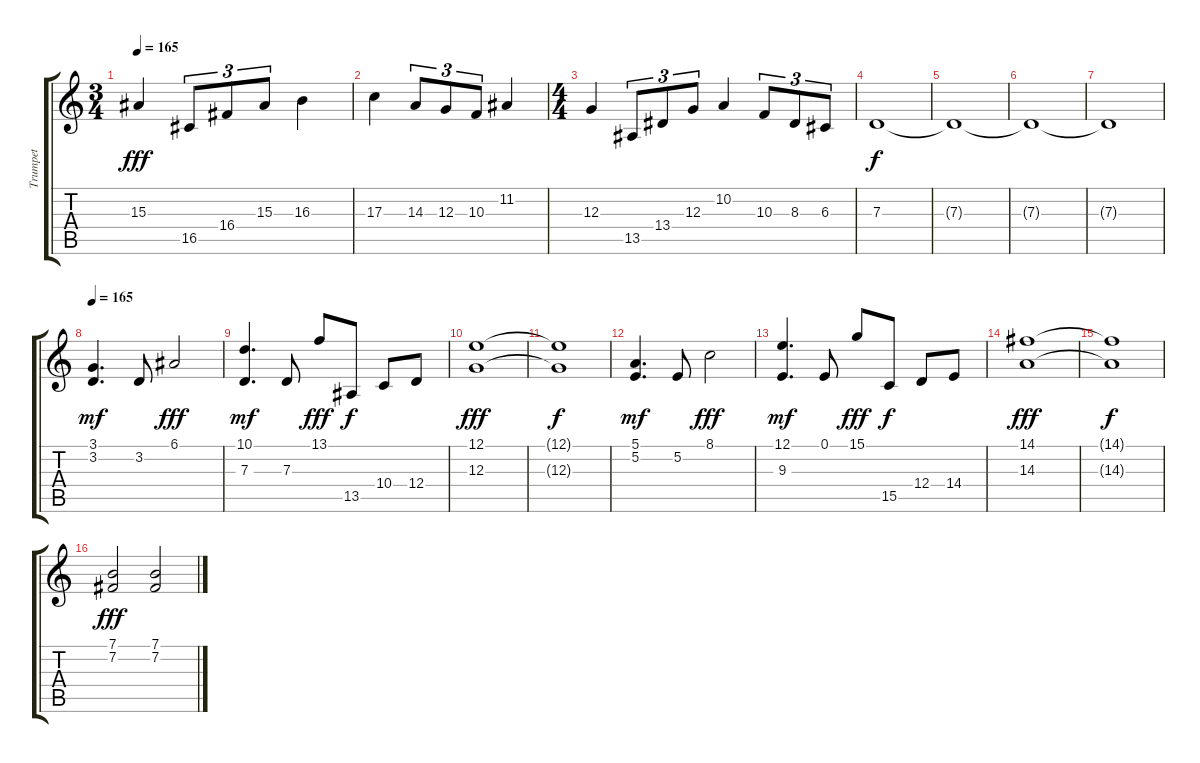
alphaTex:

\track ("Trumpet" "Trumpet") {instrument trumpet}
\staff {score tabs}
\tuning (E4 B3 G3 D3 A2 E2) {hide}
\ts (3 4)
\tempo 165
\clef g2
\ks c
15.3.4{dy fff} 16.5.8{tu (3 2)} 16.4.8{tu (3 2)} 15.3.8{tu (3 2)} 16.3.4 |
17.3.4 14.3.8{tu (3 2)} 12.3.8{tu (3 2)} 10.3.8{tu (3 2)} 11.2.4 |
\ts (4 4)
12.3.4 13.5.8{tu (3 2)} 13.4.8{tu (3 2)} 12.3.8{tu (3 2)} 10.2.4 10.3.8{tu (3 2)} 8.3.8{tu (3 2)} 6.3.8{tu (3 2)} |
7.3.1{dy f} |
7.3{t}.1 |
7.3{t}.1 |
7.3{t}.1 |
\tempo 165
(3.1 3.2).4{d dy mf} 3.2.8 6.1.2{dy fff} |
(10.1 7.3).4{d dy mf} 7.3.8 13.1.8{dy fff} 13.5.8{dy f} 10.4.8 12.4.8 |
(12.1 12.3).1{dy fff} |
(12.1{t} 12.3{t}).1{dy f} |
(5.1 5.2).4{d dy mf} 5.2.8 8.1.2{dy fff} |
(12.1 9.3).4{d dy mf} 0.1.8 15.1.8{dy fff} 15.5.8{dy f} 12.4.8 14.4.8 |
(14.1 14.3).1{dy fff} |
(14.1{t} 14.3{t}).1{dy f} |
(7.1 7.2).2{dy fff} (7.1 7.2).2
